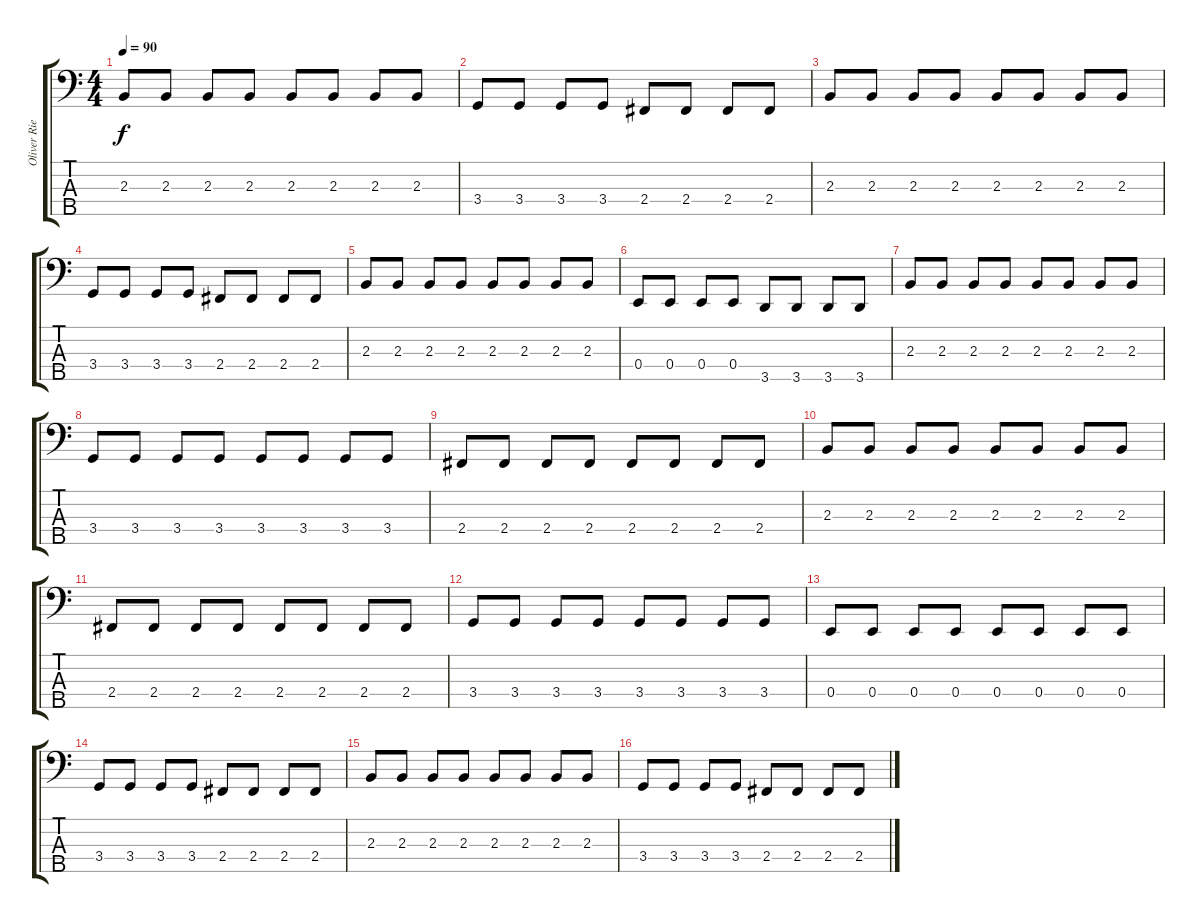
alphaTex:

\track ("Oliver Riedel" "Oliver Rie") {instrument electricbassfinger}
\staff {score tabs}
\tuning (G2 D2 A1 E1 B0) {hide}
\ts (4 4)
\tempo 90
\clef f4
\ks c
2.3.8{dy f} 2.3.8 2.3.8 2.3.8 2.3.8 2.3.8 2.3.8 2.3.8 |
3.4.8 3.4.8 3.4.8 3.4.8 2.4.8 2.4.8 2.4.8 2.4.8 |
2.3.8 2.3.8 2.3.8 2.3.8 2.3.8 2.3.8 2.3.8 2.3.8 |
3.4.8 3.4.8 3.4.8 3.4.8 2.4.8 2.4.8 2.4.8 2.4.8 |
2.3.8 2.3.8 2.3.8 2.3.8 2.3.8 2.3.8 2.3.8 2.3.8 |
0.4.8 0.4.8 0.4.8 0.4.8 3.5.8 3.5.8 3.5.8 3.5.8 |
2.3.8 2.3.8 2.3.8 2.3.8 2.3.8 2.3.8 2.3.8 2.3.8 |
3.4.8 3.4.8 3.4.8 3.4.8 3.4.8 3.4.8 3.4.8 3.4.8 |
2.4.8 2.4.8 2.4.8 2.4.8 2.4.8 2.4.8 2.4.8 2.4.8 |
2.3.8 2.3.8 2.3.8 2.3.8 2.3.8 2.3.8 2.3.8 2.3.8 |
2.4.8 2.4.8 2.4.8 2.4.8 2.4.8 2.4.8 2.4.8 2.4.8 |
3.4.8 3.4.8 3.4.8 3.4.8 3.4.8 3.4.8 3.4.8 3.4.8 |
0.4.8 0.4.8 0.4.8 0.4.8 0.4.8 0.4.8 0.4.8 0.4.8 |
3.4.8 3.4.8 3.4.8 3.4.8 2.4.8 2.4.8 2.4.8 2.4.8 |
2.3.8 2.3.8 2.3.8 2.3.8 2.3.8 2.3.8 2.3.8 2.3.8 |
3.4.8 3.4.8 3.4.8 3.4.8 2.4.8 2.4.8 2.4.8 2.4.8
